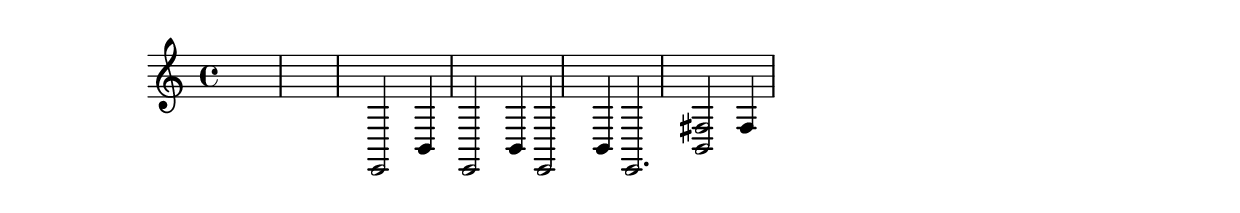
\relative {
  %\time 3/4
  %\key e \minor
  %\clef "treble_8"
  s2.
  s2.
  s2.
  %\repeat volta 2 {
    % meas. 4
    e,2 b'4
    e,2 b'4
    e,2 b'4
    e,2.
    <b' fis'>2 fis'4
  %}
}

